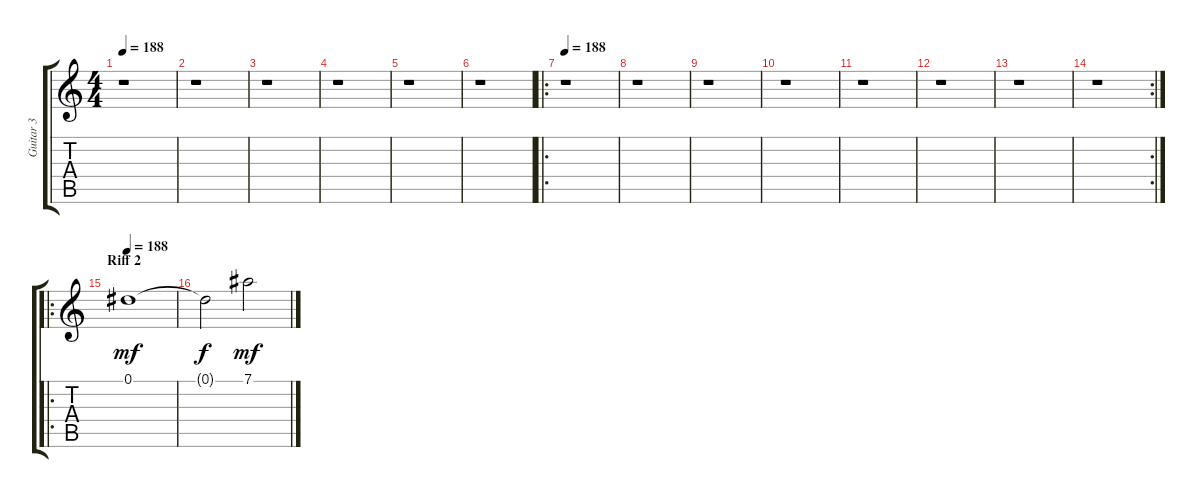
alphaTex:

\track ("Guitar 3" "Guitar 3") {instrument distortionguitar}
\staff {score tabs}
\tuning (Eb4 Bb3 Gb3 Db3 Ab2 Eb2) {hide}
\ts (4 4)
\tempo 188
\clef g2
\ks c
r.1{dy f} |
r.1 |
r.1 |
r.1 |
r.1 |
r.1 |
\ro
\tempo 188
r.1 |
r.1 |
r.1 |
r.1 |
r.1 |
r.1 |
r.1 |
\rc 2
r.1 |
\ro
\section ("" "Riff 2")
\tempo 188
0.1.1{dy mf} |
0.1{t}.2{dy f} 7.1.2{dy mf}
